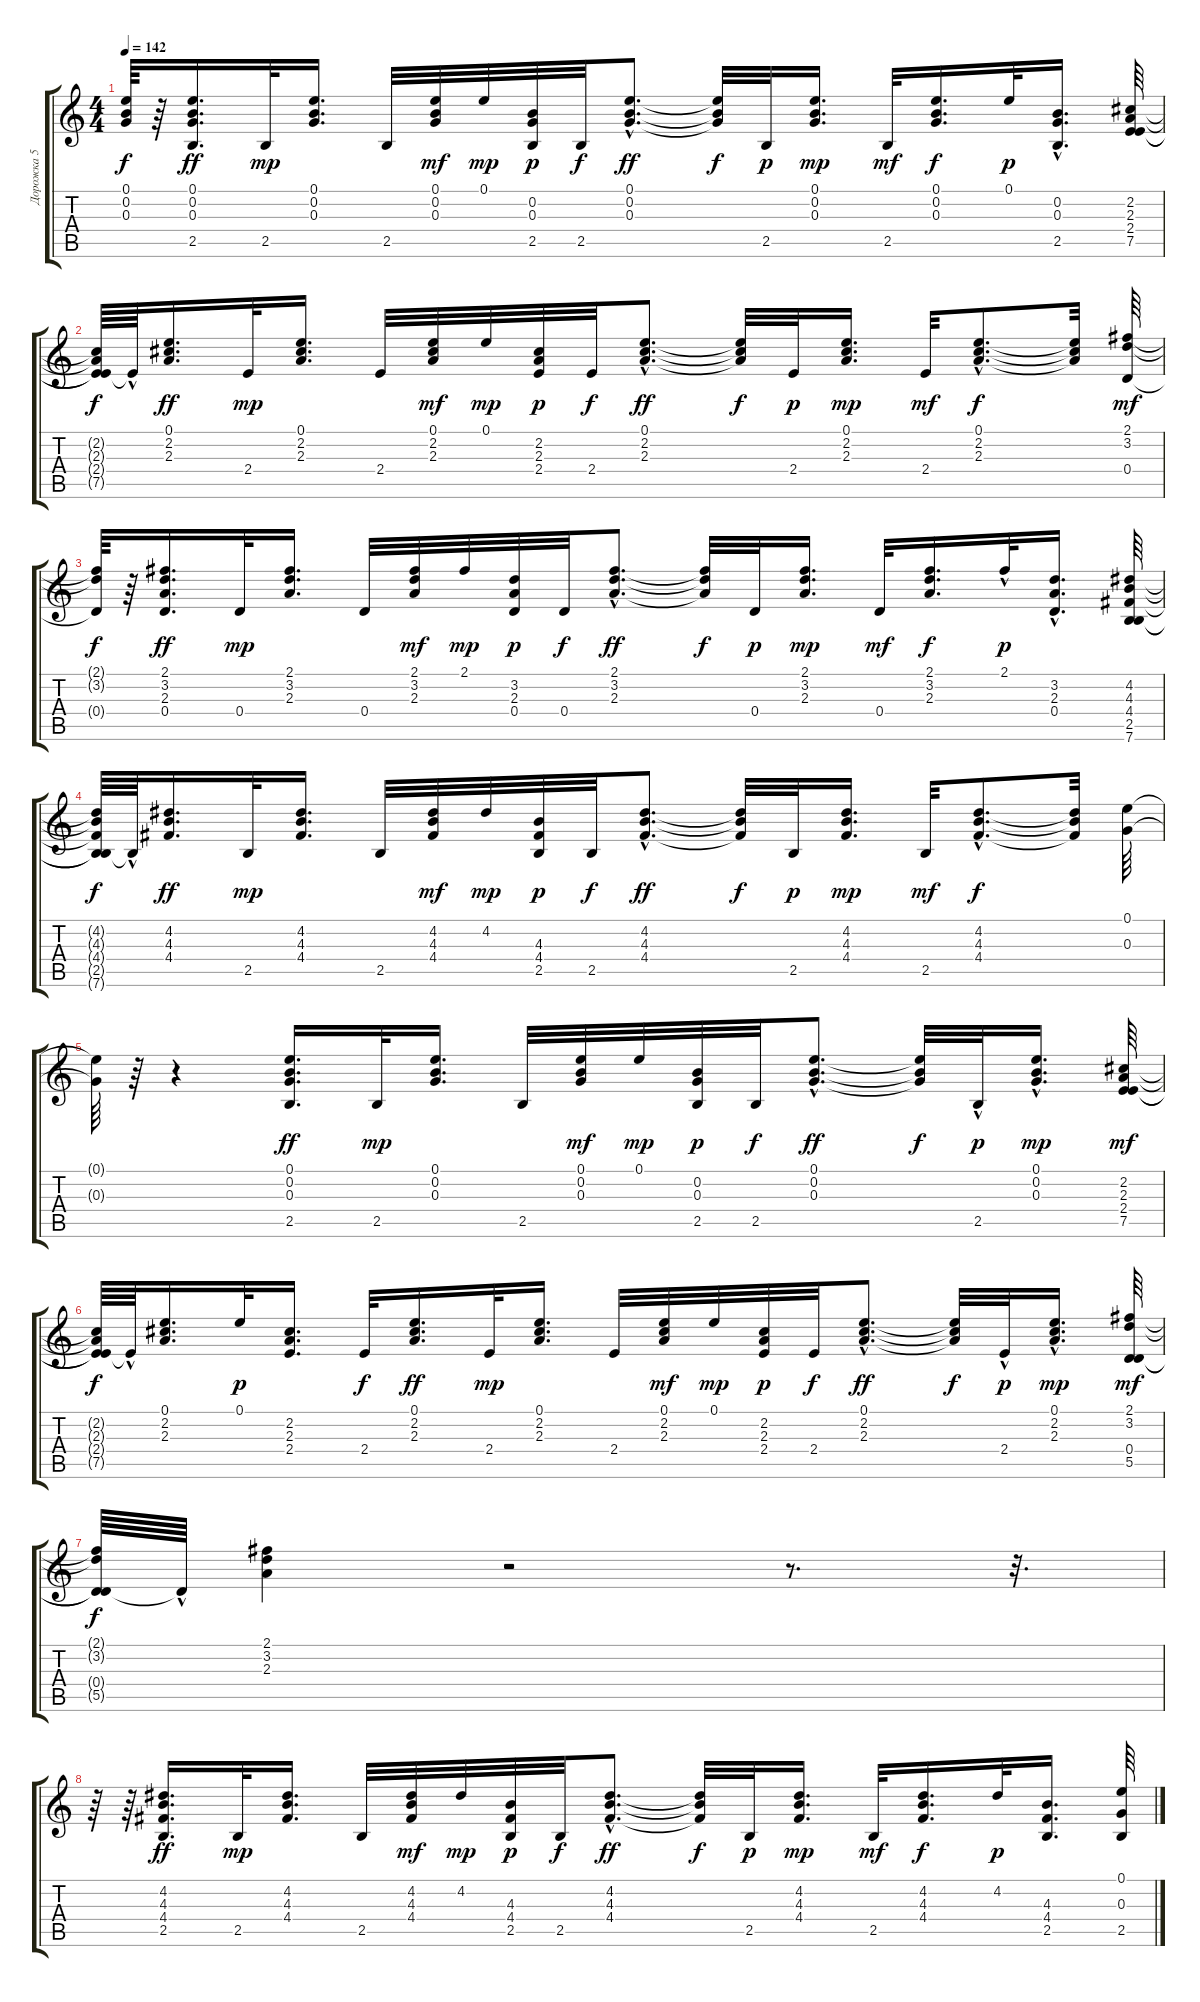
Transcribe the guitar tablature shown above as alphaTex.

\track ("Дорожка 5" "Дорожка 5") {instrument acousticguitarsteel}
\staff {score tabs}
\tuning (E4 B3 G3 D3 A2 E2) {hide}
\ts (4 4)
\tempo 142
\clef g2
\ks c
(0.1{t} 0.2{t} 0.3{t}).64{dy f} r.64 (0.1 0.2 0.3 2.5).16{d dy ff} 2.5.32{dy mp} (0.1 0.2 0.3).16{d} 2.5.32 (0.1 0.2 0.3).32{dy mf} 0.1.32{dy mp} (0.2 0.3 2.5).32{dy p} 2.5.32{dy f} (0.1{hac} 0.2{hac} 0.3{hac}).8{d dy ff} (0.1{t} 0.2{t} 0.3{t}).32{dy f} 2.5.32{dy p} (0.1 0.2 0.3).16{d dy mp} 2.5.32{dy mf} (0.1 0.2 0.3).16{d dy f} 0.1.32{dy p} (0.2{hac} 0.3{hac} 2.5{hac}).16{d} (2.2 2.3 2.4 7.5).64 |
(2.2{t} 2.3{t} 2.4{t} 7.5{t}).64{dy f} 7.5{hac t}.64 (0.1 2.2 2.3).16{d dy ff} 2.4.32{dy mp} (0.1 2.2 2.3).16{d} 2.4.32 (0.1 2.2 2.3).32{dy mf} 0.1.32{dy mp} (2.2 2.3 2.4).32{dy p} 2.4.32{dy f} (0.1{hac} 2.2{hac} 2.3{hac}).8{d dy ff} (0.1{t} 2.2{t} 2.3{t}).32{dy f} 2.4.32{dy p} (0.1 2.2 2.3).16{d dy mp} 2.4.32{dy mf} (0.1{hac} 2.2{hac} 2.3{hac}).8{d dy f} (0.1{t} 2.2{t} 2.3{t}).32 (2.1 3.2 0.4).64{dy mf} |
(2.1{t} 3.2{t} 0.4{t}).64{dy f} r.64 (2.1 3.2 2.3 0.4).16{d dy ff} 0.4.32{dy mp} (2.1 3.2 2.3).16{d} 0.4.32 (2.1 3.2 2.3).32{dy mf} 2.1.32{dy mp} (3.2 2.3 0.4).32{dy p} 0.4.32{dy f} (2.1{hac} 3.2{hac} 2.3{hac}).8{d dy ff} (2.1{t} 3.2{t} 2.3{t}).32{dy f} 0.4.32{dy p} (2.1 3.2 2.3).16{d dy mp} 0.4.32{dy mf} (2.1 3.2 2.3).16{d dy f} 2.1{hac}.32{dy p} (3.2{hac} 2.3{hac} 0.4{hac}).16{d} (4.2 4.3 4.4 2.5 7.6).64 |
(4.2{t} 4.3{t} 4.4{t} 2.5{t} 7.6{t}).64{dy f} 7.6{hac t}.64 (4.2 4.3 4.4).16{d dy ff} 2.5.32{dy mp} (4.2 4.3 4.4).16{d} 2.5.32 (4.2 4.3 4.4).32{dy mf} 4.2.32{dy mp} (4.3 4.4 2.5).32{dy p} 2.5.32{dy f} (4.2{hac} 4.3{hac} 4.4{hac}).8{d dy ff} (4.2{t} 4.3{t} 4.4{t}).32{dy f} 2.5.32{dy p} (4.2 4.3 4.4).16{d dy mp} 2.5.32{dy mf} (4.2{hac} 4.3{hac} 4.4{hac}).8{d dy f} (4.2{t} 4.3{t} 4.4{t}).32 (0.1 0.3).64 |
(0.1{t} 0.3{t}).64 r.64 r.4 (0.1 0.2 0.3 2.5).16{d dy ff volume 8} 2.5.32{dy mp} (0.1 0.2 0.3).16{d} 2.5.32 (0.1 0.2 0.3).32{dy mf} 0.1.32{dy mp} (0.2 0.3 2.5).32{dy p} 2.5.32{dy f} (0.1{hac} 0.2{hac} 0.3{hac}).8{d dy ff} (0.1{t} 0.2{t} 0.3{t}).32{dy f} 2.5{hac}.32{dy p} (0.1 0.2{hac} 0.3{hac}).16{d dy mp} (2.2 2.3 2.4 7.5).64{dy mf} |
(2.2{t} 2.3{t} 2.4{t} 7.5{t}).64{dy f} 7.5{hac t}.64 (0.1 2.2 2.3).16{d} 0.1.32{dy p} (2.2 2.3 2.4).16{d} 2.4.32{dy f} (0.1 2.2 2.3).16{d dy ff} 2.4.32{dy mp} (0.1 2.2 2.3).16{d} 2.4.32 (0.1 2.2 2.3).32{dy mf} 0.1.32{dy mp} (2.2 2.3 2.4).32{dy p} 2.4.32{dy f} (0.1{hac} 2.2{hac} 2.3{hac}).8{d dy ff} (0.1{t} 2.2{t} 2.3{t}).32{dy f} 2.4{hac}.32{dy p} (0.1{hac} 2.2{hac} 2.3).16{d dy mp} (2.1 3.2 0.4 5.5).64{dy mf} |
(2.1{t} 3.2{t} 0.4{t} 5.5{t}).64{dy f} 5.5{hac t}.64 (2.1 3.2 2.3).4 r.2 r.8{d} r.32{d} |
r.64 r.64 (4.2 4.3 4.4 2.5).16{d dy ff} 2.5.32{dy mp} (4.2 4.3 4.4).16{d} 2.5.32 (4.2 4.3 4.4).32{dy mf} 4.2.32{dy mp} (4.3 4.4 2.5).32{dy p} 2.5.32{dy f} (4.2{hac} 4.3{hac} 4.4{hac}).8{d dy ff} (4.2{t} 4.3{t} 4.4{t}).32{dy f} 2.5.32{dy p} (4.2 4.3 4.4).16{d dy mp} 2.5.32{dy mf} (4.2 4.3 4.4).16{d dy f} 4.2.32{dy p} (4.3 4.4 2.5).16{d} (0.1 0.3 2.5).64
